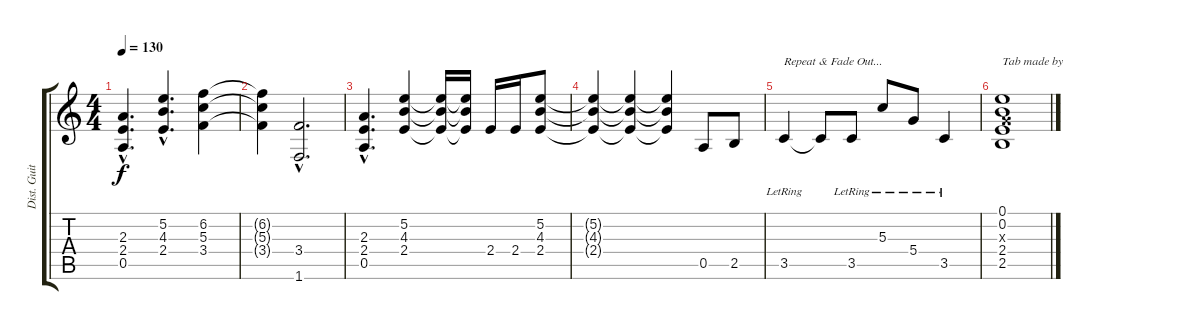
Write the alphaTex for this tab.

\track ("Dist. Guitar 2" "Dist. Guit") {instrument overdrivenguitar}
\staff {score tabs}
\tuning (E4 B3 G3 D3 A2 E2) {hide}
\ts (4 4)
\tempo 130
\clef g2
\ks c
(2.3{hac} 2.4{hac} 0.5{hac}).4{d dy f} (5.2{hac} 4.3{hac} 2.4{hac}).4{d} (6.2 5.3 3.4).4 |
(6.2{t} 5.3{t} 3.4{t}).4 (3.4{hac} 1.6{hac}).2{d} |
(2.3{hac} 2.4{hac} 0.5{hac}).4{d} (5.2 4.3 2.4).4 (5.2{t} 4.3{t} 2.4{t}).16 (5.2{t} 4.3{t} 2.4{t}).16 2.4.16 2.4.16 (5.2 4.3 2.4).8 |
(5.2{t} 4.3{t} 2.4{t}).4 (5.2{t} 4.3{t} 2.4{t}).4 (5.2{t} 4.3{t} 2.4{t}).4 0.5.8 2.5.8 |
3.5{lr}.4{txt "Repeat & Fade Out..."} 3.5{t}.8 3.5{lr}.8 5.3{lr}.8 5.4{lr}.8 3.5{lr}.4 |
(0.1 0.2 0.3{x} 2.4 2.5).1{txt "Tab made by"}
